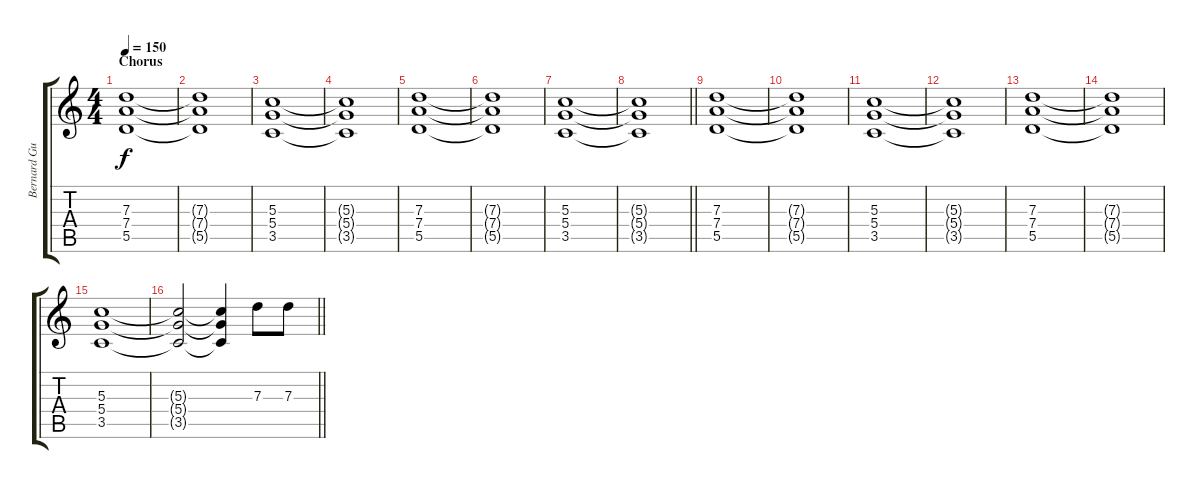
\track ("Bernard Guitar 1" "Bernard Gu") {instrument overdrivenguitar}
\staff {score tabs}
\tuning (E4 B3 G3 D3 A2 E2) {hide}
\ts (4 4)
\section ("" "Chorus")
\tempo 150
\clef g2
\ks c
(7.3 7.4 5.5).1{dy f} |
(7.3{t} 7.4{t} 5.5{t}).1 |
(5.3 5.4 3.5).1 |
(5.3{t} 5.4{t} 3.5{t}).1 |
(7.3 7.4 5.5).1 |
(7.3{t} 7.4{t} 5.5{t}).1 |
(5.3 5.4 3.5).1 |
\barLineRight lightlight
(5.3{t} 5.4{t} 3.5{t}).1 |
(7.3 7.4 5.5).1 |
(7.3{t} 7.4{t} 5.5{t}).1 |
(5.3 5.4 3.5).1 |
(5.3{t} 5.4{t} 3.5{t}).1 |
(7.3 7.4 5.5).1 |
(7.3{t} 7.4{t} 5.5{t}).1 |
(5.3 5.4 3.5).1 |
\barLineRight lightlight
(5.3{t} 5.4{t} 3.5{t}).2 (5.3{t} 5.4{t} 3.5{t}).4 7.3.8 7.3.8
